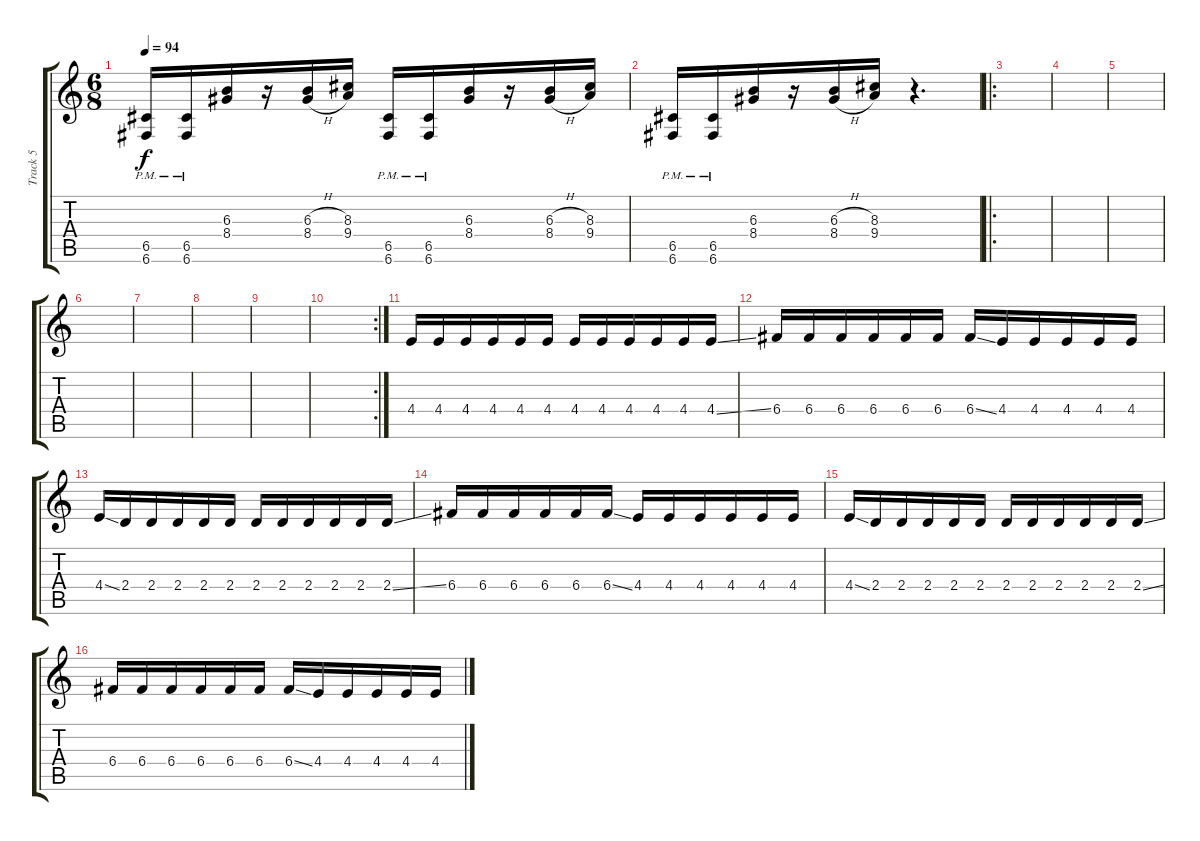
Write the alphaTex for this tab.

\track ("Track 5" "Track 5") {instrument distortionguitar}
\staff {score tabs}
\tuning (D4 A3 F3 C3 G2 C2) {hide}
\ts (6 8)
\tempo 94
\clef g2
\ks c
(6.5{pm} 6.6{pm}).16{dy f} (6.5{pm} 6.6{pm}).16 (6.3 8.4).16 r.16 (6.3{h} 8.4{h}).16 (8.3 9.4).16 (6.5{pm} 6.6{pm}).16 (6.5{pm} 6.6{pm}).16 (6.3 8.4).16 r.16 (6.3{h} 8.4{h}).16 (8.3 9.4).16 |
(6.5{pm} 6.6{pm}).16 (6.5{pm} 6.6{pm}).16 (6.3 8.4).16 r.16 (6.3{h} 8.4{h}).16 (8.3 9.4).16 r.4{d} |
\ro
|
|
|
|
|
|
|
\rc 2
|
4.4.16{balance 16} 4.4.16 4.4.16 4.4.16 4.4.16 4.4.16 4.4.16 4.4.16 4.4.16 4.4.16 4.4.16 4.4{ss}.16 |
6.4.16 6.4.16 6.4.16 6.4.16 6.4.16 6.4.16 6.4{ss}.16 4.4.16 4.4.16 4.4.16 4.4.16 4.4.16 |
4.4{ss}.16 2.4.16 2.4.16 2.4.16 2.4.16 2.4.16 2.4.16 2.4.16 2.4.16 2.4.16 2.4.16 2.4{ss}.16 |
6.4.16 6.4.16 6.4.16 6.4.16 6.4.16 6.4{ss}.16 4.4.16 4.4.16 4.4.16 4.4.16 4.4.16 4.4.16 |
4.4{ss}.16 2.4.16 2.4.16 2.4.16 2.4.16 2.4.16 2.4.16 2.4.16 2.4.16 2.4.16 2.4.16 2.4{ss}.16 |
6.4.16 6.4.16 6.4.16 6.4.16 6.4.16 6.4.16 6.4{ss}.16 4.4.16 4.4.16 4.4.16 4.4.16 4.4.16
